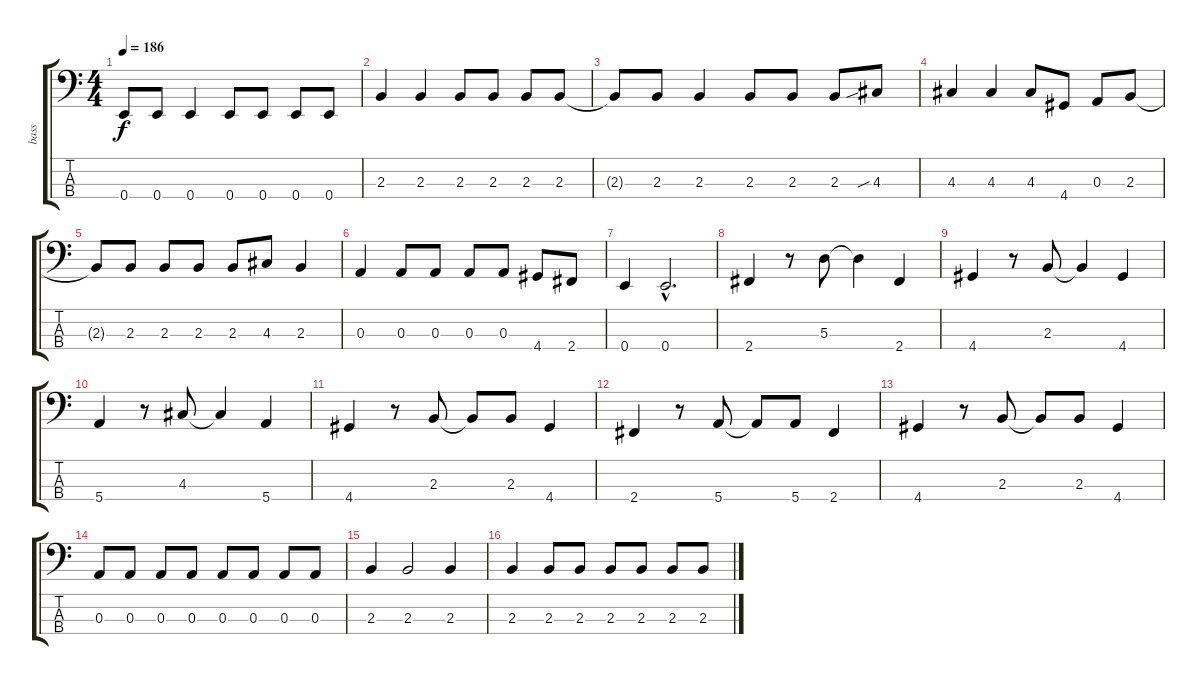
\track ("bass" "bass") {instrument electricbasspick}
\staff {score tabs}
\tuning (G2 D2 A1 E1) {hide}
\ts (4 4)
\tempo 186
\clef f4
\ks c
0.4{t}.8{dy f} 0.4.8 0.4.4 0.4.8 0.4.8 0.4.8 0.4.8 |
2.3.4 2.3.4 2.3.8 2.3.8 2.3.8 2.3.8 |
2.3{t}.8 2.3.8 2.3.4 2.3.8 2.3.8 2.3.8 4.3{sib}.8 |
4.3.4 4.3.4 4.3.8 4.4.8 0.3.8 2.3.8 |
2.3{t}.8 2.3.8 2.3.8 2.3.8 2.3.8 4.3.8 2.3.4 |
0.3.4 0.3.8 0.3.8 0.3.8 0.3.8 4.4.8 2.4.8 |
0.4.4 0.4{hac}.2{d} |
2.4.4 r.8 5.3.8 5.3{t}.4 2.4.4 |
4.4.4 r.8 2.3.8 2.3{t}.4 4.4.4 |
5.4.4 r.8 4.3.8 4.3{t}.4 5.4.4 |
4.4.4 r.8 2.3.8 2.3{t}.8 2.3.8 4.4.4 |
2.4.4 r.8 5.4.8 5.4{t}.8 5.4.8 2.4.4 |
4.4.4 r.8 2.3.8 2.3{t}.8 2.3.8 4.4.4 |
0.3.8 0.3.8 0.3.8 0.3.8 0.3.8 0.3.8 0.3.8 0.3.8 |
2.3.4 2.3.2 2.3.4 |
2.3.4 2.3.8 2.3.8 2.3.8 2.3.8 2.3.8 2.3.8
